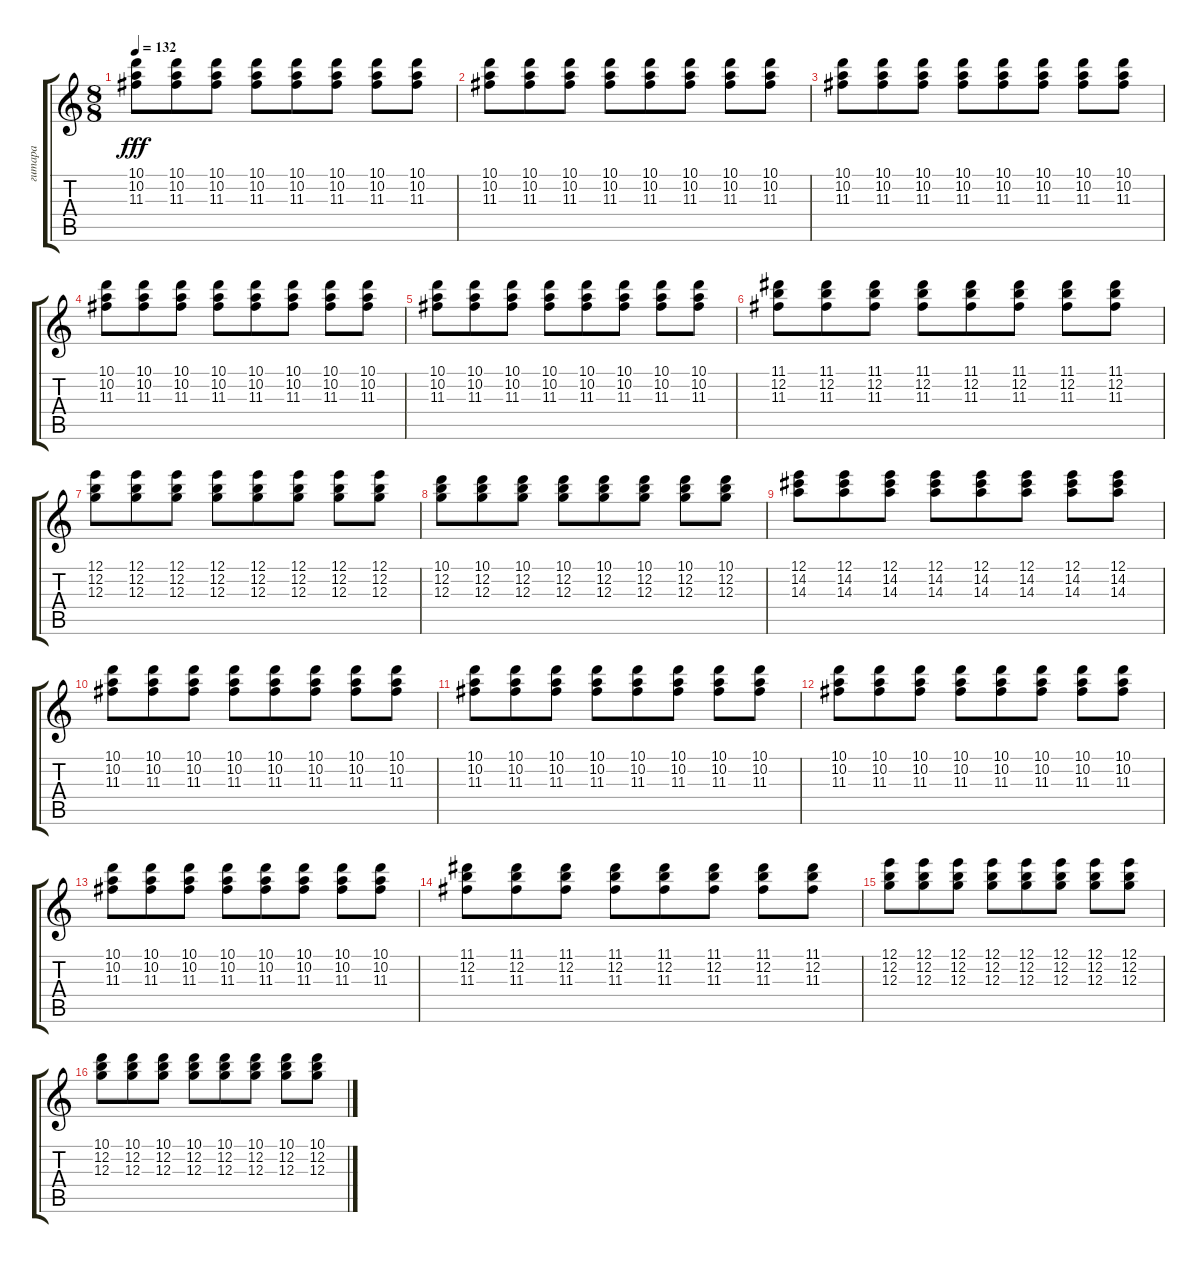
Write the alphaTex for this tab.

\track ("гитара" "гитара") {instrument acousticguitarsteel}
\staff {score tabs}
\tuning (E4 B3 G3 D3 A2 E2) {hide}
\ts (8 8)
\tempo 132
\clef g2
\ks c
(10.1 10.2 11.3).8{dy fff} (10.1 10.2 11.3).8 (10.1 10.2 11.3).8 (10.1 10.2 11.3).8 (10.1 10.2 11.3).8 (10.1 10.2 11.3).8 (10.1 10.2 11.3).8 (10.1 10.2 11.3).8 |
(10.1 10.2 11.3).8 (10.1 10.2 11.3).8 (10.1 10.2 11.3).8 (10.1 10.2 11.3).8 (10.1 10.2 11.3).8 (10.1 10.2 11.3).8 (10.1 10.2 11.3).8 (10.1 10.2 11.3).8 |
(10.1 10.2 11.3).8 (10.1 10.2 11.3).8 (10.1 10.2 11.3).8 (10.1 10.2 11.3).8 (10.1 10.2 11.3).8 (10.1 10.2 11.3).8 (10.1 10.2 11.3).8 (10.1 10.2 11.3).8 |
(10.1 10.2 11.3).8 (10.1 10.2 11.3).8 (10.1 10.2 11.3).8 (10.1 10.2 11.3).8 (10.1 10.2 11.3).8 (10.1 10.2 11.3).8 (10.1 10.2 11.3).8 (10.1 10.2 11.3).8 |
(10.1 10.2 11.3).8 (10.1 10.2 11.3).8 (10.1 10.2 11.3).8 (10.1 10.2 11.3).8 (10.1 10.2 11.3).8 (10.1 10.2 11.3).8 (10.1 10.2 11.3).8 (10.1 10.2 11.3).8 |
(11.1 12.2 11.3).8 (11.1 12.2 11.3).8 (11.1 12.2 11.3).8 (11.1 12.2 11.3).8 (11.1 12.2 11.3).8 (11.1 12.2 11.3).8 (11.1 12.2 11.3).8 (11.1 12.2 11.3).8 |
(12.1 12.2 12.3).8 (12.1 12.2 12.3).8 (12.1 12.2 12.3).8 (12.1 12.2 12.3).8 (12.1 12.2 12.3).8 (12.1 12.2 12.3).8 (12.1 12.2 12.3).8 (12.1 12.2 12.3).8 |
(10.1 12.2 12.3).8 (10.1 12.2 12.3).8 (10.1 12.2 12.3).8 (10.1 12.2 12.3).8 (10.1 12.2 12.3).8 (10.1 12.2 12.3).8 (10.1 12.2 12.3).8 (10.1 12.2 12.3).8 |
(12.1 14.2 14.3).8 (12.1 14.2 14.3).8 (12.1 14.2 14.3).8 (12.1 14.2 14.3).8 (12.1 14.2 14.3).8 (12.1 14.2 14.3).8 (12.1 14.2 14.3).8 (12.1 14.2 14.3).8 |
(10.1 10.2 11.3).8 (10.1 10.2 11.3).8 (10.1 10.2 11.3).8 (10.1 10.2 11.3).8 (10.1 10.2 11.3).8 (10.1 10.2 11.3).8 (10.1 10.2 11.3).8 (10.1 10.2 11.3).8 |
(10.1 10.2 11.3).8 (10.1 10.2 11.3).8 (10.1 10.2 11.3).8 (10.1 10.2 11.3).8 (10.1 10.2 11.3).8 (10.1 10.2 11.3).8 (10.1 10.2 11.3).8 (10.1 10.2 11.3).8 |
(10.1 10.2 11.3).8 (10.1 10.2 11.3).8 (10.1 10.2 11.3).8 (10.1 10.2 11.3).8 (10.1 10.2 11.3).8 (10.1 10.2 11.3).8 (10.1 10.2 11.3).8 (10.1 10.2 11.3).8 |
(10.1 10.2 11.3).8 (10.1 10.2 11.3).8 (10.1 10.2 11.3).8 (10.1 10.2 11.3).8 (10.1 10.2 11.3).8 (10.1 10.2 11.3).8 (10.1 10.2 11.3).8 (10.1 10.2 11.3).8 |
(11.1 12.2 11.3).8 (11.1 12.2 11.3).8 (11.1 12.2 11.3).8 (11.1 12.2 11.3).8 (11.1 12.2 11.3).8 (11.1 12.2 11.3).8 (11.1 12.2 11.3).8 (11.1 12.2 11.3).8 |
(12.1 12.2 12.3).8 (12.1 12.2 12.3).8 (12.1 12.2 12.3).8 (12.1 12.2 12.3).8 (12.1 12.2 12.3).8 (12.1 12.2 12.3).8 (12.1 12.2 12.3).8 (12.1 12.2 12.3).8 |
(10.1 12.2 12.3).8 (10.1 12.2 12.3).8 (10.1 12.2 12.3).8 (10.1 12.2 12.3).8 (10.1 12.2 12.3).8 (10.1 12.2 12.3).8 (10.1 12.2 12.3).8 (10.1 12.2 12.3).8
